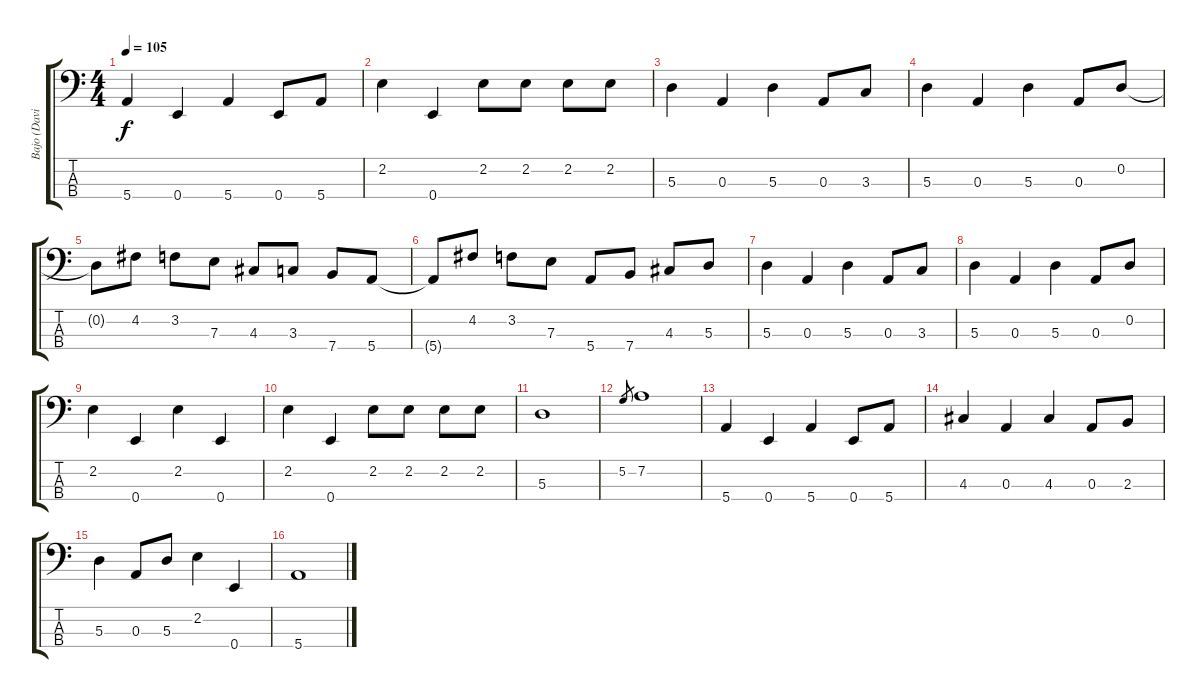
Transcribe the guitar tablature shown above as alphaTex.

\track ("Bajo (David Summers)" "Bajo (Davi") {instrument electricbassfinger}
\staff {score tabs}
\tuning (G2 D2 A1 E1) {hide}
\ts (4 4)
\tempo 105
\clef f4
\ks c
5.4.4{dy f} 0.4.4 5.4.4 0.4.8 5.4.8 |
2.2.4 0.4.4 2.2.8 2.2.8 2.2.8 2.2.8 |
5.3.4 0.3.4 5.3.4 0.3.8 3.3.8 |
5.3.4 0.3.4 5.3.4 0.3.8 0.2.8 |
0.2{t}.8 4.2.8 3.2.8 7.3.8 4.3.8 3.3.8 7.4.8 5.4.8 |
5.4{t}.8 4.2.8 3.2.8 7.3.8 5.4.8 7.4.8 4.3.8 5.3.8 |
5.3.4 0.3.4 5.3.4 0.3.8 3.3.8 |
5.3.4 0.3.4 5.3.4 0.3.8 0.2.8 |
2.2.4 0.4.4 2.2.4 0.4.4 |
2.2.4 0.4.4 2.2.8 2.2.8 2.2.8 2.2.8 |
5.3.1 |
5.2.8{gr} 7.2.1 |
5.4.4 0.4.4 5.4.4 0.4.8 5.4.8 |
4.3.4 0.3.4 4.3.4 0.3.8 2.3.8 |
5.3.4 0.3.8 5.3.8 2.2.4 0.4.4 |
5.4.1
